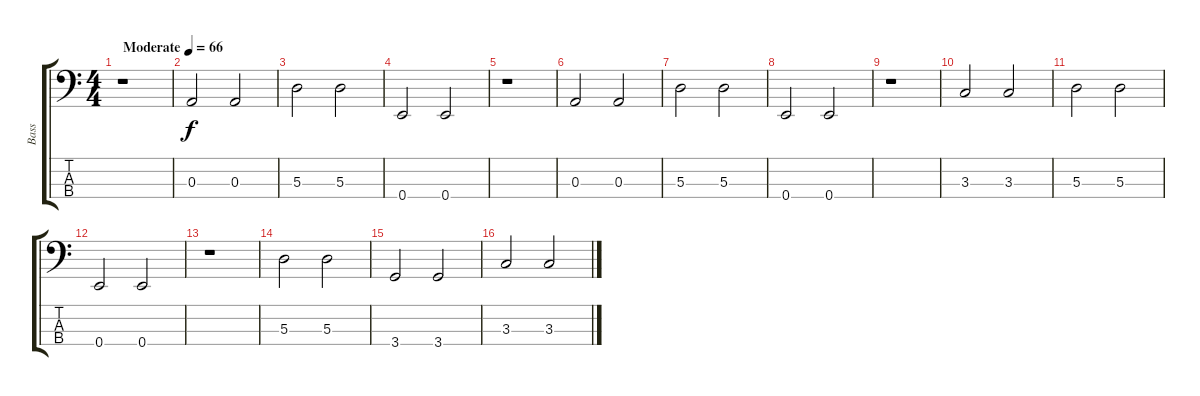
\track ("Bass" "Bass") {instrument electricbassfinger}
\staff {score tabs}
\tuning (G2 D2 A1 E1) {hide}
\ts (4 4)
\tempo (66 "Moderate")
\clef f4
\ks c
r.1{dy f instrument electricbassfinger} |
0.3.2 0.3.2 |
5.3.2 5.3.2 |
0.4.2 0.4.2 |
r.1 |
0.3.2 0.3.2 |
5.3.2 5.3.2 |
0.4.2 0.4.2 |
r.1 |
3.3.2 3.3.2 |
5.3.2 5.3.2 |
0.4.2 0.4.2 |
r.1 |
5.3.2 5.3.2 |
3.4.2 3.4.2 |
3.3.2 3.3.2
